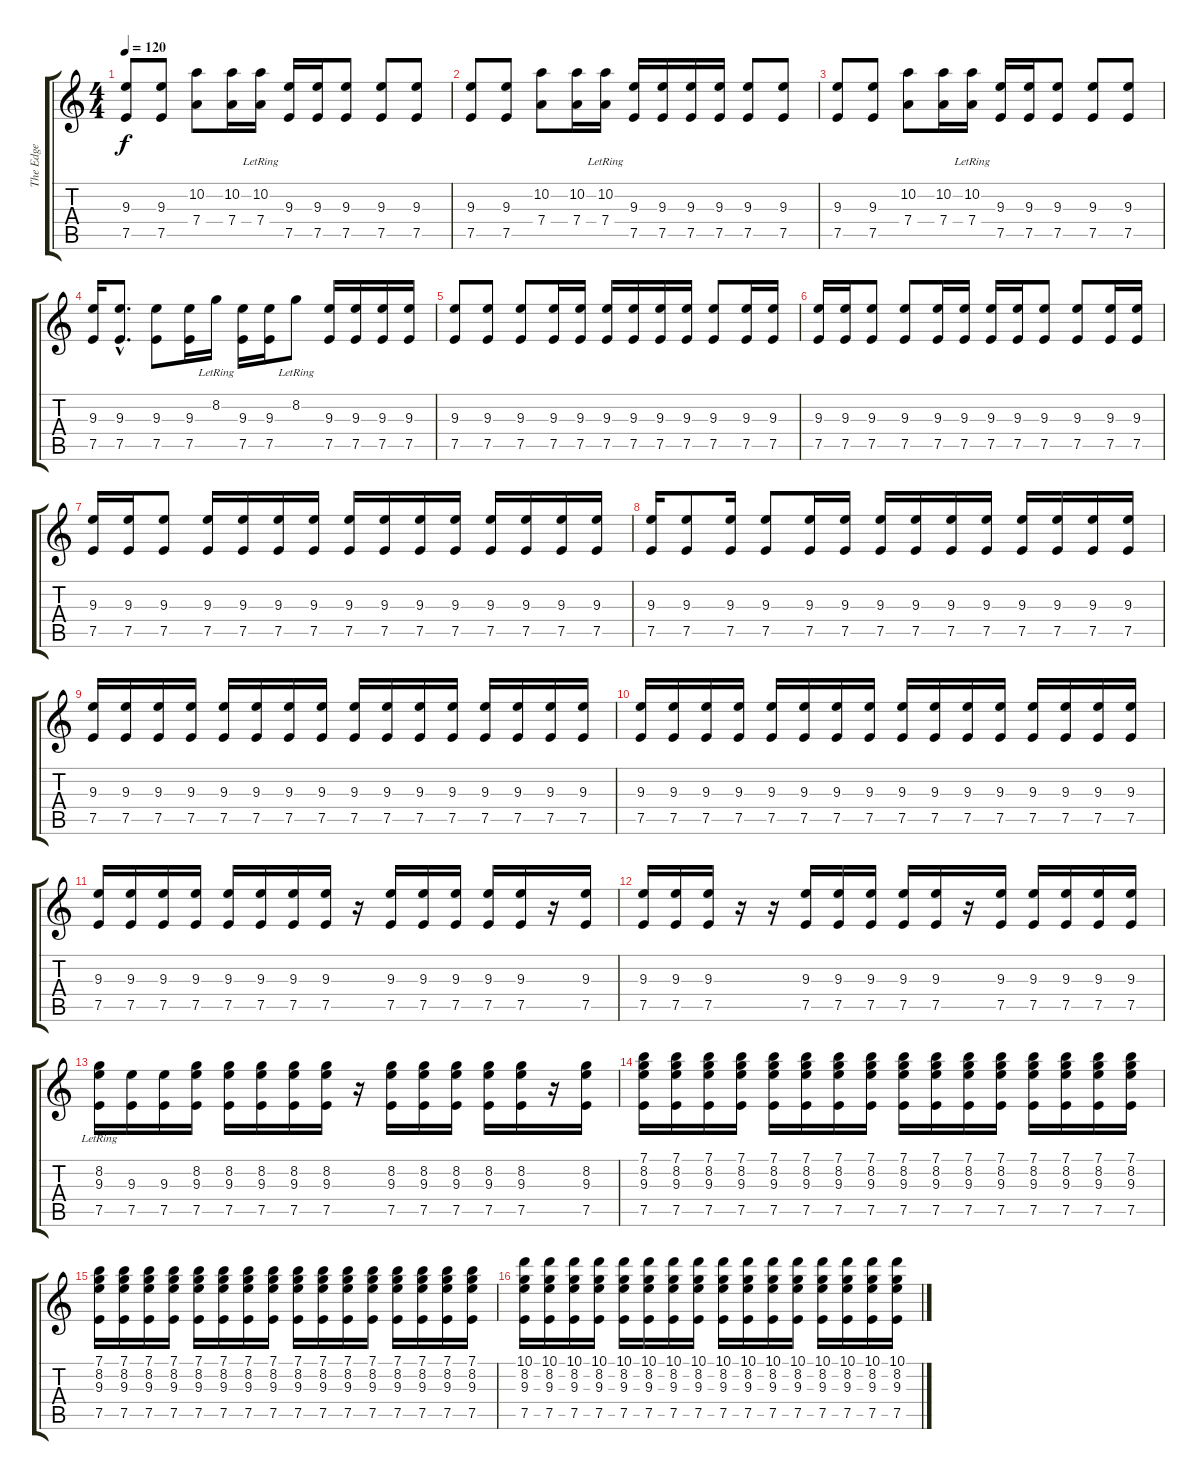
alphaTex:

\track ("The Edge" "The Edge") {instrument electricguitarclean}
\staff {score tabs}
\tuning (E4 B3 G3 D3 A2 E2) {hide}
\ts (4 4)
\tempo 120
\clef g2
\ks c
(9.3 7.5).8{dy f} (9.3 7.5).8 (10.2 7.4).8 (10.2 7.4).16 (10.2{lr} 7.4).16 (9.3 7.5).16 (9.3 7.5).16 (9.3 7.5).8 (9.3 7.5).8 (9.3 7.5).8 |
(9.3 7.5).8 (9.3 7.5).8 (10.2 7.4).8 (10.2 7.4).16 (10.2{lr} 7.4).16 (9.3 7.5).16 (9.3 7.5).16 (9.3 7.5).16 (9.3 7.5).16 (9.3 7.5).8 (9.3 7.5).8 |
(9.3 7.5).8 (9.3 7.5).8 (10.2 7.4).8 (10.2 7.4).16 (10.2{lr} 7.4).16 (9.3 7.5).16 (9.3 7.5).16 (9.3 7.5).8 (9.3 7.5).8 (9.3 7.5).8 |
(9.3 7.5).16 (9.3{hac} 7.5{hac}).8{d} (9.3 7.5).8 (9.3 7.5).16 8.2{lr}.16 (9.3 7.5).16 (9.3 7.5).16 8.2{lr}.8 (9.3 7.5).16 (9.3 7.5).16 (9.3 7.5).16 (9.3 7.5).16 |
(9.3 7.5).8 (9.3 7.5).8 (9.3 7.5).8 (9.3 7.5).16 (9.3 7.5).16 (9.3 7.5).16 (9.3 7.5).16 (9.3 7.5).16 (9.3 7.5).16 (9.3 7.5).8 (9.3 7.5).16 (9.3 7.5).16 |
(9.3 7.5).16 (9.3 7.5).16 (9.3 7.5).8 (9.3 7.5).8 (9.3 7.5).16 (9.3 7.5).16 (9.3 7.5).16 (9.3 7.5).16 (9.3 7.5).8 (9.3 7.5).8 (9.3 7.5).16 (9.3 7.5).16 |
(9.3 7.5).16 (9.3 7.5).16 (9.3 7.5).8 (9.3 7.5).16 (9.3 7.5).16 (9.3 7.5).16 (9.3 7.5).16 (9.3 7.5).16 (9.3 7.5).16 (9.3 7.5).16 (9.3 7.5).16 (9.3 7.5).16 (9.3 7.5).16 (9.3 7.5).16 (9.3 7.5).16 |
(9.3 7.5).16 (9.3 7.5).8 (9.3 7.5).16 (9.3 7.5).8 (9.3 7.5).16 (9.3 7.5).16 (9.3 7.5).16 (9.3 7.5).16 (9.3 7.5).16 (9.3 7.5).16 (9.3 7.5).16 (9.3 7.5).16 (9.3 7.5).16 (9.3 7.5).16 |
(9.3 7.5).16 (9.3 7.5).16 (9.3 7.5).16 (9.3 7.5).16 (9.3 7.5).16 (9.3 7.5).16 (9.3 7.5).16 (9.3 7.5).16 (9.3 7.5).16 (9.3 7.5).16 (9.3 7.5).16 (9.3 7.5).16 (9.3 7.5).16 (9.3 7.5).16 (9.3 7.5).16 (9.3 7.5).16 |
(9.3 7.5).16 (9.3 7.5).16 (9.3 7.5).16 (9.3 7.5).16 (9.3 7.5).16 (9.3 7.5).16 (9.3 7.5).16 (9.3 7.5).16 (9.3 7.5).16 (9.3 7.5).16 (9.3 7.5).16 (9.3 7.5).16 (9.3 7.5).16 (9.3 7.5).16 (9.3 7.5).16 (9.3 7.5).16 |
(9.3 7.5).16 (9.3 7.5).16 (9.3 7.5).16 (9.3 7.5).16 (9.3 7.5).16 (9.3 7.5).16 (9.3 7.5).16 (9.3 7.5).16 r.16 (9.3 7.5).16 (9.3 7.5).16 (9.3 7.5).16 (9.3 7.5).16 (9.3 7.5).16 r.16 (9.3 7.5).16 |
(9.3 7.5).16 (9.3 7.5).16 (9.3 7.5).16 r.16 r.16 (9.3 7.5).16 (9.3 7.5).16 (9.3 7.5).16 (9.3 7.5).16 (9.3 7.5).16 r.16 (9.3 7.5).16 (9.3 7.5).16 (9.3 7.5).16 (9.3 7.5).16 (9.3 7.5).16 |
(8.2{lr} 9.3 7.5).16 (9.3 7.5).16 (9.3 7.5).16 (8.2 9.3 7.5).16 (8.2 9.3 7.5).16 (8.2 9.3 7.5).16 (8.2 9.3 7.5).16 (8.2 9.3 7.5).16 r.16 (8.2 9.3 7.5).16 (8.2 9.3 7.5).16 (8.2 9.3 7.5).16 (8.2 9.3 7.5).16 (8.2 9.3 7.5).16 r.16 (8.2 9.3 7.5).16 |
(7.1 8.2 9.3 7.5).16 (7.1 8.2 9.3 7.5).16 (7.1 8.2 9.3 7.5).16 (7.1 8.2 9.3 7.5).16 (7.1 8.2 9.3 7.5).16 (7.1 8.2 9.3 7.5).16 (7.1 8.2 9.3 7.5).16 (7.1 8.2 9.3 7.5).16 (7.1 8.2 9.3 7.5).16 (7.1 8.2 9.3 7.5).16 (7.1 8.2 9.3 7.5).16 (7.1 8.2 9.3 7.5).16 (7.1 8.2 9.3 7.5).16 (7.1 8.2 9.3 7.5).16 (7.1 8.2 9.3 7.5).16 (7.1 8.2 9.3 7.5).16 |
(7.1 8.2 9.3 7.5).16 (7.1 8.2 9.3 7.5).16 (7.1 8.2 9.3 7.5).16 (7.1 8.2 9.3 7.5).16 (7.1 8.2 9.3 7.5).16 (7.1 8.2 9.3 7.5).16 (7.1 8.2 9.3 7.5).16 (7.1 8.2 9.3 7.5).16 (7.1 8.2 9.3 7.5).16 (7.1 8.2 9.3 7.5).16 (7.1 8.2 9.3 7.5).16 (7.1 8.2 9.3 7.5).16 (7.1 8.2 9.3 7.5).16 (7.1 8.2 9.3 7.5).16 (7.1 8.2 9.3 7.5).16 (7.1 8.2 9.3 7.5).16 |
(10.1 8.2 9.3 7.5).16 (10.1 8.2 9.3 7.5).16 (10.1 8.2 9.3 7.5).16 (10.1 8.2 9.3 7.5).16 (10.1 8.2 9.3 7.5).16 (10.1 8.2 9.3 7.5).16 (10.1 8.2 9.3 7.5).16 (10.1 8.2 9.3 7.5).16 (10.1 8.2 9.3 7.5).16 (10.1 8.2 9.3 7.5).16 (10.1 8.2 9.3 7.5).16 (10.1 8.2 9.3 7.5).16 (10.1 8.2 9.3 7.5).16 (10.1 8.2 9.3 7.5).16 (10.1 8.2 9.3 7.5).16 (10.1 8.2 9.3 7.5).16
